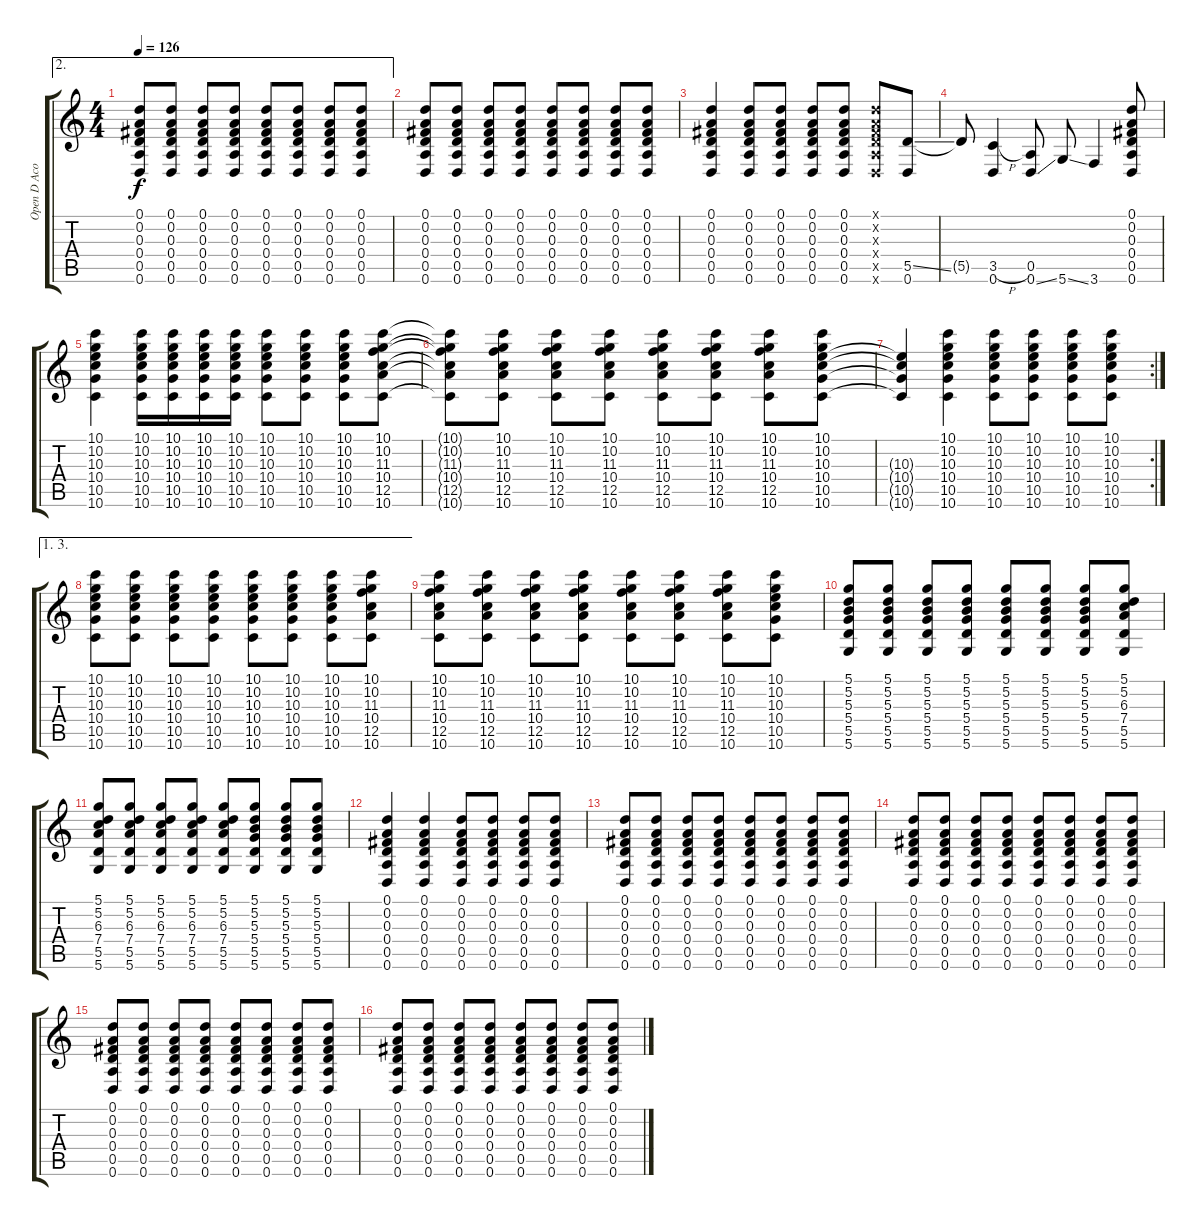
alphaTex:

\track ("Open D Acoustic" "Open D Aco") {instrument acousticguitarsteel}
\staff {score tabs}
\tuning (D4 A3 Gb3 D3 A2 D2) {hide}
\ae 2
\ts (4 4)
\tempo 126
\clef g2
\ks c
(0.1 0.2 0.3 0.4 0.5 0.6).8{dy f} (0.1 0.2 0.3 0.4 0.5 0.6).8 (0.1 0.2 0.3 0.4 0.5 0.6).8 (0.1 0.2 0.3 0.4 0.5 0.6).8 (0.1 0.2 0.3 0.4 0.5 0.6).8 (0.1 0.2 0.3 0.4 0.5 0.6).8 (0.1 0.2 0.3 0.4 0.5 0.6).8 (0.1 0.2 0.3 0.4 0.5 0.6).8 |
(0.1 0.2 0.3 0.4 0.5 0.6).8 (0.1 0.2 0.3 0.4 0.5 0.6).8 (0.1 0.2 0.3 0.4 0.5 0.6).8 (0.1 0.2 0.3 0.4 0.5 0.6).8 (0.1 0.2 0.3 0.4 0.5 0.6).8 (0.1 0.2 0.3 0.4 0.5 0.6).8 (0.1 0.2 0.3 0.4 0.5 0.6).8 (0.1 0.2 0.3 0.4 0.5 0.6).8 |
(0.1 0.2 0.3 0.4 0.5 0.6).4 (0.1 0.2 0.3 0.4 0.5 0.6).8 (0.1 0.2 0.3 0.4 0.5 0.6).8 (0.1 0.2 0.3 0.4 0.5 0.6).8 (0.1 0.2 0.3 0.4 0.5 0.6).8 (0.1{x} 0.2{x} 0.3{x} 0.4{x} 0.5{x} 0.6{x}).8 (5.5{ss} 0.6).8 |
5.5{t}.8 (3.5{h} 0.6).4 (0.5 0.6{ss}).8 5.6{ss}.8 3.6.4 (0.1 0.2 0.3 0.4 0.5 0.6).8 |
(10.1 10.2 10.3 10.4 10.5 10.6).4 (10.1 10.2 10.3 10.4 10.5 10.6).16 (10.1 10.2 10.3 10.4 10.5 10.6).16 (10.1 10.2 10.3 10.4 10.5 10.6).16 (10.1 10.2 10.3 10.4 10.5 10.6).16 (10.1 10.2 10.3 10.4 10.5 10.6).8 (10.1 10.2 10.3 10.4 10.5 10.6).8 (10.1 10.2 10.3 10.4 10.5 10.6).8 (10.1 10.2 11.3 10.4 12.5 10.6).8 |
(10.1{t} 10.2{t} 11.3{t} 10.4{t} 12.5{t} 10.6{t}).8 (10.1 10.2 11.3 10.4 12.5 10.6).8 (10.1 10.2 11.3 10.4 12.5 10.6).8 (10.1 10.2 11.3 10.4 12.5 10.6).8 (10.1 10.2 11.3 10.4 12.5 10.6).8 (10.1 10.2 11.3 10.4 12.5 10.6).8 (10.1 10.2 11.3 10.4 12.5 10.6).8 (10.1 10.2 10.3 10.4 10.5 10.6).8 |
\rc 2
(10.3{t} 10.4{t} 10.5{t} 10.6{t}).4 (10.1 10.2 10.3 10.4 10.5 10.6).4 (10.1 10.2 10.3 10.4 10.5 10.6).8 (10.1 10.2 10.3 10.4 10.5 10.6).8 (10.1 10.2 10.3 10.4 10.5 10.6).8 (10.1 10.2 10.3 10.4 10.5 10.6).8 |
\ae (1 3)
(10.1 10.2 10.3 10.4 10.5 10.6).8 (10.1 10.2 10.3 10.4 10.5 10.6).8 (10.1 10.2 10.3 10.4 10.5 10.6).8 (10.1 10.2 10.3 10.4 10.5 10.6).8 (10.1 10.2 10.3 10.4 10.5 10.6).8 (10.1 10.2 10.3 10.4 10.5 10.6).8 (10.1 10.2 10.3 10.4 10.5 10.6).8 (10.1 10.2 11.3 10.4 12.5 10.6).8 |
(10.1 10.2 11.3 10.4 12.5 10.6).8 (10.1 10.2 11.3 10.4 12.5 10.6).8 (10.1 10.2 11.3 10.4 12.5 10.6).8 (10.1 10.2 11.3 10.4 12.5 10.6).8 (10.1 10.2 11.3 10.4 12.5 10.6).8 (10.1 10.2 11.3 10.4 12.5 10.6).8 (10.1 10.2 11.3 10.4 12.5 10.6).8 (10.1 10.2 10.3 10.4 10.5 10.6).8 |
(5.1 5.2 5.3 5.4 5.5 5.6).8 (5.1 5.2 5.3 5.4 5.5 5.6).8 (5.1 5.2 5.3 5.4 5.5 5.6).8 (5.1 5.2 5.3 5.4 5.5 5.6).8 (5.1 5.2 5.3 5.4 5.5 5.6).8 (5.1 5.2 5.3 5.4 5.5 5.6).8 (5.1 5.2 5.3 5.4 5.5 5.6).8 (5.1 5.2 6.3 7.4 5.5 5.6).8 |
(5.1 5.2 6.3 7.4 5.5 5.6).8 (5.1 5.2 6.3 7.4 5.5 5.6).8 (5.1 5.2 6.3 7.4 5.5 5.6).8 (5.1 5.2 6.3 7.4 5.5 5.6).8 (5.1 5.2 6.3 7.4 5.5 5.6).8 (5.1 5.2 5.3 5.4 5.5 5.6).8 (5.1 5.2 5.3 5.4 5.5 5.6).8 (5.1 5.2 5.3 5.4 5.5 5.6).8 |
(0.1 0.2 0.3 0.4 0.5 0.6).4 (0.1 0.2 0.3 0.4 0.5 0.6).4 (0.1 0.2 0.3 0.4 0.5 0.6).8 (0.1 0.2 0.3 0.4 0.5 0.6).8 (0.1 0.2 0.3 0.4 0.5 0.6).8 (0.1 0.2 0.3 0.4 0.5 0.6).8 |
(0.1 0.2 0.3 0.4 0.5 0.6).8 (0.1 0.2 0.3 0.4 0.5 0.6).8 (0.1 0.2 0.3 0.4 0.5 0.6).8 (0.1 0.2 0.3 0.4 0.5 0.6).8 (0.1 0.2 0.3 0.4 0.5 0.6).8 (0.1 0.2 0.3 0.4 0.5 0.6).8 (0.1 0.2 0.3 0.4 0.5 0.6).8 (0.1 0.2 0.3 0.4 0.5 0.6).8 |
(0.1 0.2 0.3 0.4 0.5 0.6).8 (0.1 0.2 0.3 0.4 0.5 0.6).8 (0.1 0.2 0.3 0.4 0.5 0.6).8 (0.1 0.2 0.3 0.4 0.5 0.6).8 (0.1 0.2 0.3 0.4 0.5 0.6).8 (0.1 0.2 0.3 0.4 0.5 0.6).8 (0.1 0.2 0.3 0.4 0.5 0.6).8 (0.1 0.2 0.3 0.4 0.5 0.6).8 |
(0.1 0.2 0.3 0.4 0.5 0.6).8 (0.1 0.2 0.3 0.4 0.5 0.6).8 (0.1 0.2 0.3 0.4 0.5 0.6).8 (0.1 0.2 0.3 0.4 0.5 0.6).8 (0.1 0.2 0.3 0.4 0.5 0.6).8 (0.1 0.2 0.3 0.4 0.5 0.6).8 (0.1 0.2 0.3 0.4 0.5 0.6).8 (0.1 0.2 0.3 0.4 0.5 0.6).8 |
(0.1 0.2 0.3 0.4 0.5 0.6).8 (0.1 0.2 0.3 0.4 0.5 0.6).8 (0.1 0.2 0.3 0.4 0.5 0.6).8 (0.1 0.2 0.3 0.4 0.5 0.6).8 (0.1 0.2 0.3 0.4 0.5 0.6).8 (0.1 0.2 0.3 0.4 0.5 0.6).8 (0.1 0.2 0.3 0.4 0.5 0.6).8 (0.1 0.2 0.3 0.4 0.5 0.6).8
